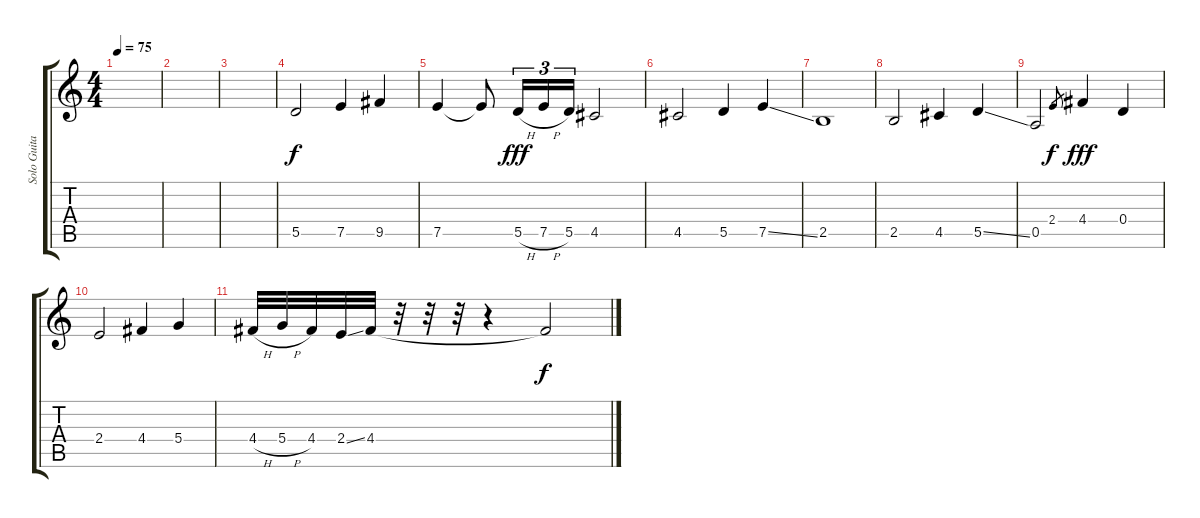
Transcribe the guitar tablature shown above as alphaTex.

\track ("Solo Guitar2" "Solo Guita") {instrument acousticguitarnylon}
\staff {score tabs}
\tuning (E4 B3 G3 D3 A2 E2) {hide}
\ts (4 4)
\tempo 75
\clef g2
\ks c
|
|
|
5.5.2 7.5.4 9.5.4 |
7.5.4 7.5{t}.8{dy f} 5.5{h}.16{tu (3 2) dy fff} 7.5{h}.16{tu (3 2)} 5.5.16{tu (3 2)} 4.5.2 |
4.5.2 5.5.4 7.5{ss}.4 |
2.5.1 |
2.5.2 4.5.4 5.5{ss}.4 |
0.5.2 2.4.8{gr dy f} 4.4.4{dy fff} 0.4.4 |
2.4.2 4.4.4 5.4.4 |
4.4{h}.32 5.4{h}.32 4.4.32 2.4{ss}.32 4.4.32 r.32 r.32 r.32 r.4 4.4{t}.2{dy f}
